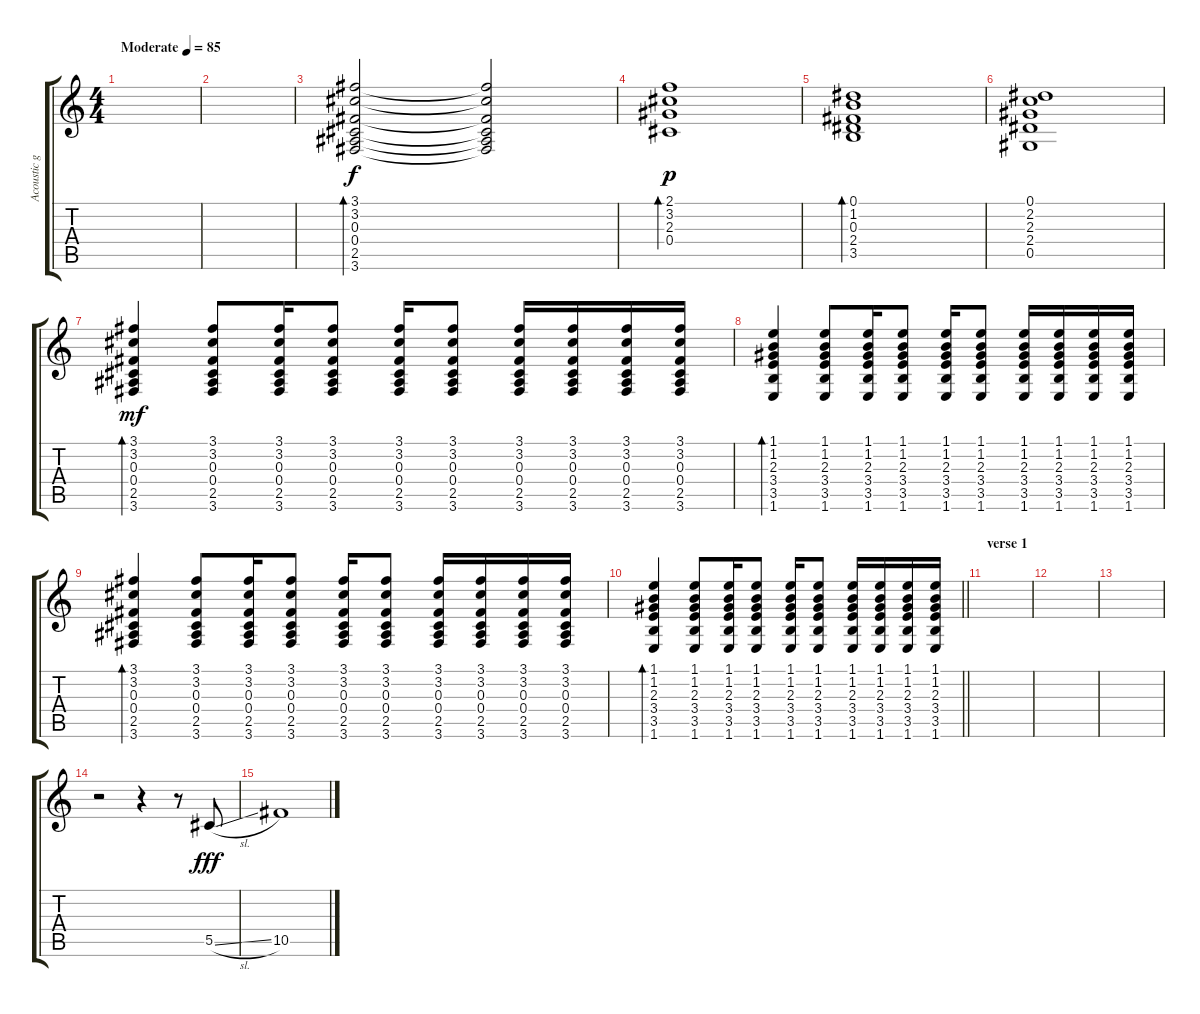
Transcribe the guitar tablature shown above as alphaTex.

\track ("Acoustic guitar" "Acoustic g") {instrument acousticguitarsteel}
\staff {score tabs}
\tuning (Eb4 Bb3 Gb3 Db3 Ab2 Eb2) {hide}
\ts (4 4)
\tempo (85 "Moderate")
\clef g2
\ks c
|
|
(3.1 3.2 0.3 0.4 2.5 3.6).2{bd 120} (3.1{t} 3.2{t} 0.3{t} 0.4{t} 2.5{t} 3.6{t}).2{dy f} |
(2.1 3.2 2.3 0.4).1{bd 120 dy p} |
(0.1 1.2 0.3 2.4 3.5).1{bd 120} |
(0.1 2.2 2.3 2.4 0.5).1 |
(3.1 3.2 0.3 0.4 2.5 3.6).4{bd 120 dy mf} (3.1 3.2 0.3 0.4 2.5 3.6).8 (3.1 3.2 0.3 0.4 2.5 3.6).16 (3.1 3.2 0.3 0.4 2.5 3.6).8 (3.1 3.2 0.3 0.4 2.5 3.6).16 (3.1 3.2 0.3 0.4 2.5 3.6).8 (3.1 3.2 0.3 0.4 2.5 3.6).16 (3.1 3.2 0.3 0.4 2.5 3.6).16 (3.1 3.2 0.3 0.4 2.5 3.6).16 (3.1 3.2 0.3 0.4 2.5 3.6).16 |
(1.1 1.2 2.3 3.4 3.5 1.6).4{bd 120} (1.1 1.2 2.3 3.4 3.5 1.6).8 (1.1 1.2 2.3 3.4 3.5 1.6).16 (1.1 1.2 2.3 3.4 3.5 1.6).8 (1.1 1.2 2.3 3.4 3.5 1.6).16 (1.1 1.2 2.3 3.4 3.5 1.6).8 (1.1 1.2 2.3 3.4 3.5 1.6).16 (1.1 1.2 2.3 3.4 3.5 1.6).16 (1.1 1.2 2.3 3.4 3.5 1.6).16 (1.1 1.2 2.3 3.4 3.5 1.6).16 |
(3.1 3.2 0.3 0.4 2.5 3.6).4{bd 120} (3.1 3.2 0.3 0.4 2.5 3.6).8 (3.1 3.2 0.3 0.4 2.5 3.6).16 (3.1 3.2 0.3 0.4 2.5 3.6).8 (3.1 3.2 0.3 0.4 2.5 3.6).16 (3.1 3.2 0.3 0.4 2.5 3.6).8 (3.1 3.2 0.3 0.4 2.5 3.6).16 (3.1 3.2 0.3 0.4 2.5 3.6).16 (3.1 3.2 0.3 0.4 2.5 3.6).16 (3.1 3.2 0.3 0.4 2.5 3.6).16 |
\barLineRight lightlight
(1.1 1.2 2.3 3.4 3.5 1.6).4{bd 120} (1.1 1.2 2.3 3.4 3.5 1.6).8 (1.1 1.2 2.3 3.4 3.5 1.6).16 (1.1 1.2 2.3 3.4 3.5 1.6).8 (1.1 1.2 2.3 3.4 3.5 1.6).16 (1.1 1.2 2.3 3.4 3.5 1.6).8 (1.1 1.2 2.3 3.4 3.5 1.6).16 (1.1 1.2 2.3 3.4 3.5 1.6).16 (1.1 1.2 2.3 3.4 3.5 1.6).16 (1.1 1.2 2.3 3.4 3.5 1.6).16 |
\section ("" "verse 1")
|
|
|
r.2 r.4 r.8 5.5{sl}.8{dy fff} |
10.5.1
